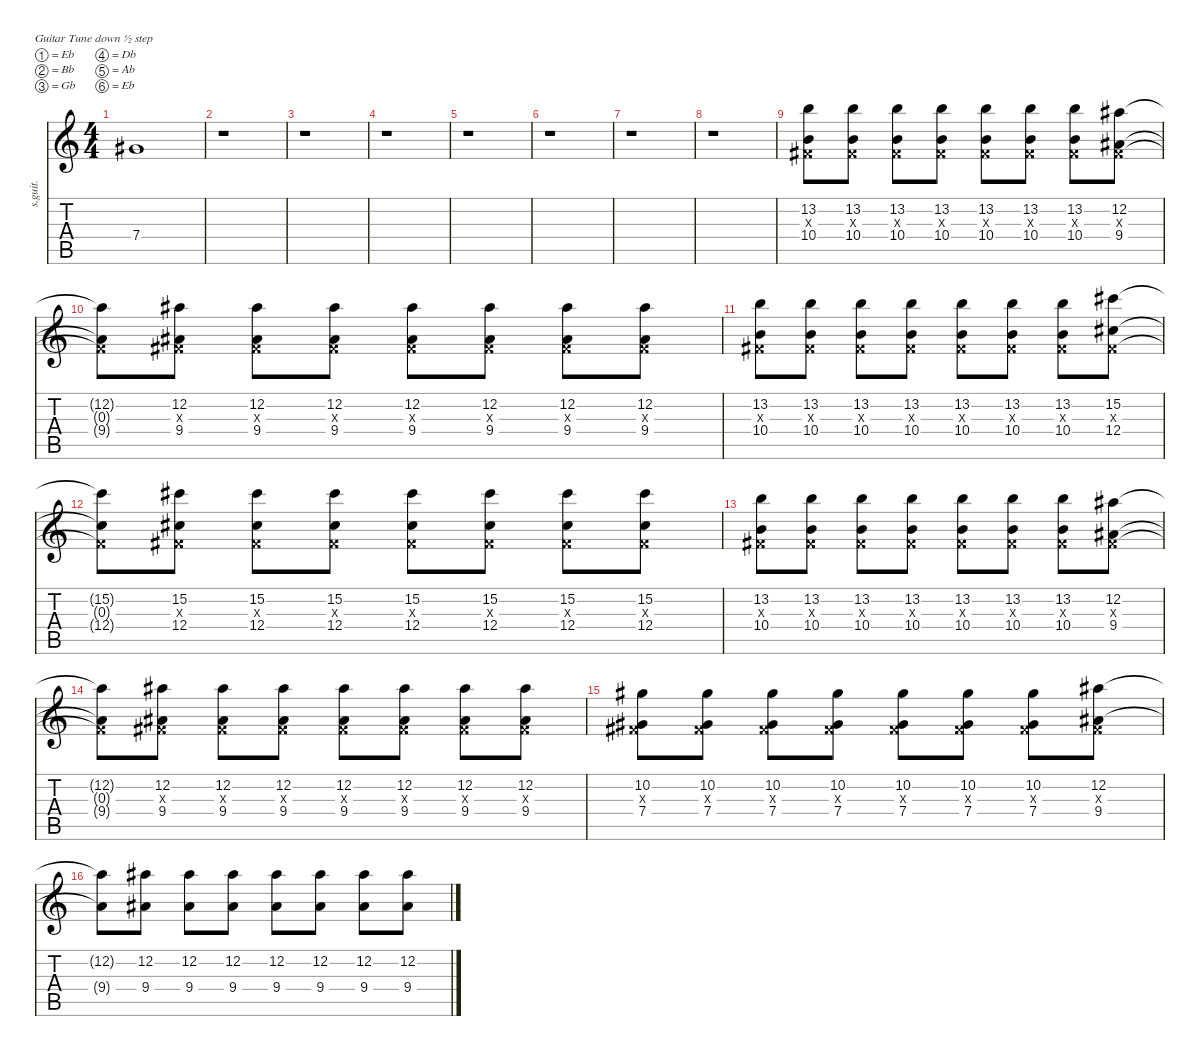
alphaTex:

\defaultSystemsLayout 4
\hideDynamics
\bracketExtendMode nobrackets
\track ("" "s.guit.") {instrument distortionguitar}
\staff {score tabs}
\tuning (Eb4 Bb3 Gb3 Db3 Ab2 Eb2)
\ts (4 4)
\tempo (184 hide)
\clef g2
\ks c
7.4{t acc #}.1{dy f} |
r.1 |
r.1 |
r.1 |
r.1 |
r.1 |
r.1 |
r.1 |
(13.2 0.3{x acc #} 10.4).8 (13.2 0.3{x acc #} 10.4).8 (13.2 0.3{x acc #} 10.4).8 (13.2 0.3{x acc #} 10.4).8 (13.2 0.3{x acc #} 10.4).8 (13.2 0.3{x acc #} 10.4).8 (13.2 0.3{x acc #} 10.4).8 (12.2{acc #} 0.3{x acc #} 9.4{acc #}).8 |
(12.2{t acc #} 0.3{x t acc #} 9.4{t acc #}).8 (12.2{acc #} 0.3{x acc #} 9.4{acc #}).8 (12.2{acc #} 0.3{x acc #} 9.4{acc #}).8 (12.2{acc #} 0.3{x acc #} 9.4{acc #}).8 (12.2{acc #} 0.3{x acc #} 9.4{acc #}).8 (12.2{acc #} 0.3{x acc #} 9.4{acc #}).8 (12.2{acc #} 0.3{x acc #} 9.4{acc #}).8 (12.2{acc #} 0.3{x acc #} 9.4{acc #}).8 |
(13.2 0.3{x acc #} 10.4).8 (13.2 0.3{x acc #} 10.4).8 (13.2 0.3{x acc #} 10.4).8 (13.2 0.3{x acc #} 10.4).8 (13.2 0.3{x acc #} 10.4).8 (13.2 0.3{x acc #} 10.4).8 (13.2 0.3{x acc #} 10.4).8 (15.2{acc #} 0.3{x acc #} 12.4{acc #}).8 |
(15.2{t acc #} 0.3{x t acc #} 12.4{t acc #}).8 (15.2{acc #} 0.3{x acc #} 12.4{acc #}).8 (15.2{acc #} 0.3{x acc #} 12.4{acc #}).8 (15.2{acc #} 0.3{x acc #} 12.4{acc #}).8 (15.2{acc #} 0.3{x acc #} 12.4{acc #}).8 (15.2{acc #} 0.3{x acc #} 12.4{acc #}).8 (15.2{acc #} 0.3{x acc #} 12.4{acc #}).8 (15.2{acc #} 0.3{x acc #} 12.4{acc #}).8 |
(13.2 0.3{x acc #} 10.4).8 (13.2 0.3{x acc #} 10.4).8 (13.2 0.3{x acc #} 10.4).8 (13.2 0.3{x acc #} 10.4).8 (13.2 0.3{x acc #} 10.4).8 (13.2 0.3{x acc #} 10.4).8 (13.2 0.3{x acc #} 10.4).8 (12.2{acc #} 0.3{x acc #} 9.4{acc #}).8 |
(12.2{t acc #} 0.3{x t acc #} 9.4{t acc #}).8 (12.2{acc #} 0.3{x acc #} 9.4{acc #}).8 (12.2{acc #} 0.3{x acc #} 9.4{acc #}).8 (12.2{acc #} 0.3{x acc #} 9.4{acc #}).8 (12.2{acc #} 0.3{x acc #} 9.4{acc #}).8 (12.2{acc #} 0.3{x acc #} 9.4{acc #}).8 (12.2{acc #} 0.3{x acc #} 9.4{acc #}).8 (12.2{acc #} 0.3{x acc #} 9.4{acc #}).8 |
(10.2{acc #} 0.3{x acc #} 7.4{acc #}).8 (10.2{acc #} 0.3{x acc #} 7.4{acc #}).8 (10.2{acc #} 0.3{x acc #} 7.4{acc #}).8 (10.2{acc #} 0.3{x acc #} 7.4{acc #}).8 (10.2{acc #} 0.3{x acc #} 7.4{acc #}).8 (10.2{acc #} 0.3{x acc #} 7.4{acc #}).8 (10.2{acc #} 0.3{x acc #} 7.4{acc #}).8 (12.2{acc #} 0.3{x acc #} 9.4{acc #}).8 |
(12.2{t acc #} 9.4{t acc #}).8 (12.2{acc #} 9.4{acc #}).8 (12.2{acc #} 9.4{acc #}).8 (12.2{acc #} 9.4{acc #}).8 (12.2{acc #} 9.4{acc #}).8 (12.2{acc #} 9.4{acc #}).8 (12.2{acc #} 9.4{acc #}).8 (12.2{acc #} 9.4{acc #}).8
